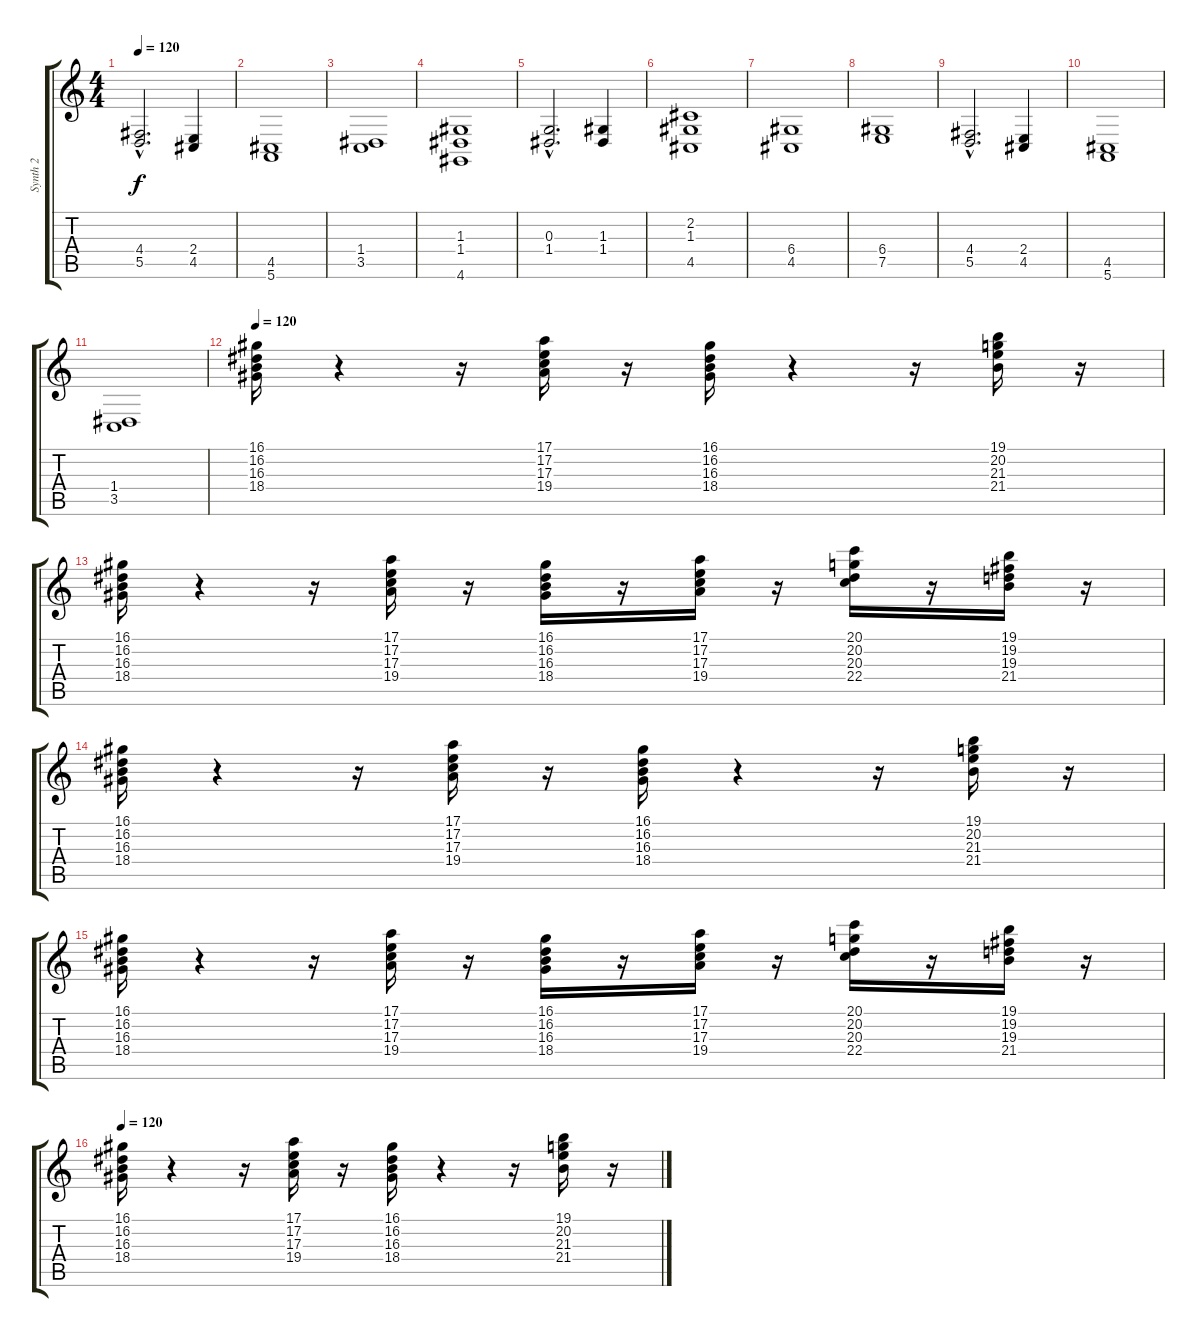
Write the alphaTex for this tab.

\track ("Synth 2" "Synth 2") {instrument choiraahs}
\staff {score tabs}
\tuning (E4 B3 G3 D3 A2 E2) {hide}
\ts (4 4)
\tempo 120
\clef g2
\ks c
(4.4{hac} 5.5{hac}).2{d dy f} (2.4 4.5).4 |
(4.5 5.6).1 |
(1.4 3.5).1 |
(1.3 1.4 4.6).1 |
(0.3{hac} 1.4{hac}).2{d} (1.3 1.4).4 |
(2.2 1.3 4.5).1 |
(6.4 4.5).1 |
(6.4 7.5).1 |
(4.4{hac} 5.5{hac}).2{d} (2.4 4.5).4 |
(4.5 5.6).1 |
(1.4 3.5).1 |
\tempo 120
(16.1 16.2 16.3 18.4).16 r.4 r.16 (17.1 17.2 17.3 19.4).16 r.16 (16.1 16.2 16.3 18.4).16 r.4 r.16 (19.1 20.2 21.3 21.4).16 r.16 |
(16.1 16.2 16.3 18.4).16 r.4 r.16 (17.1 17.2 17.3 19.4).16 r.16 (16.1 16.2 16.3 18.4).16 r.16 (17.1 17.2 17.3 19.4).16 r.16 (20.1 20.2 20.3 22.4).16 r.16 (19.1 19.2 19.3 21.4).16 r.16 |
(16.1 16.2 16.3 18.4).16 r.4 r.16 (17.1 17.2 17.3 19.4).16 r.16 (16.1 16.2 16.3 18.4).16 r.4 r.16 (19.1 20.2 21.3 21.4).16 r.16 |
(16.1 16.2 16.3 18.4).16 r.4 r.16 (17.1 17.2 17.3 19.4).16 r.16 (16.1 16.2 16.3 18.4).16 r.16 (17.1 17.2 17.3 19.4).16 r.16 (20.1 20.2 20.3 22.4).16 r.16 (19.1 19.2 19.3 21.4).16 r.16 |
\tempo 120
(16.1 16.2 16.3 18.4).16 r.4 r.16 (17.1 17.2 17.3 19.4).16 r.16 (16.1 16.2 16.3 18.4).16 r.4 r.16 (19.1 20.2 21.3 21.4).16 r.16
